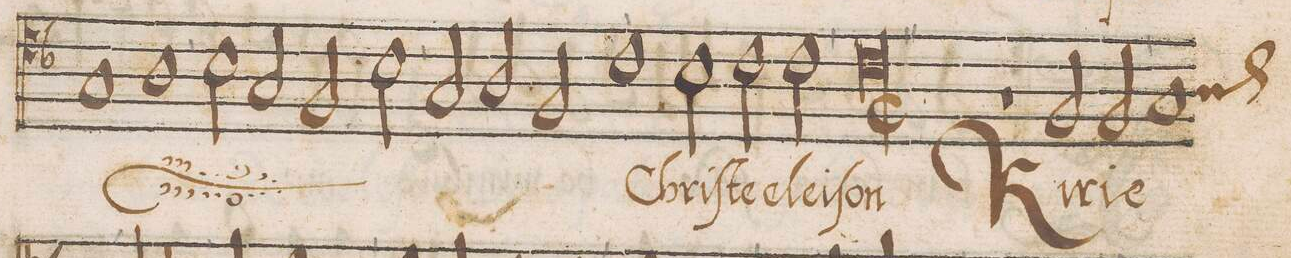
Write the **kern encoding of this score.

**kern	**text
*I"ALTVS	*
*clefC4	*
*k[b-]	*
*met(C|)	*
*M2/1	*
1G	Chri-
1A	.
=32-	=32-
2B-\	-ste
2G/	e-
2F/	.
2B-\	.
=33-	=33-
2G/	-le-
2A/	-i-
2F/	-ſon
*	*Xij
1c\	Chri-
=34-	=34-
2B-\	-ſte
2c\	e-
2c\	-lei-
=35-	=35-
0c;<l	-ſon
=36||	=36||
1r	.
2F/	Ki-
2F/	-ri-
=37-	=37-
*custos:A	*
1G	-e
*-	*-
